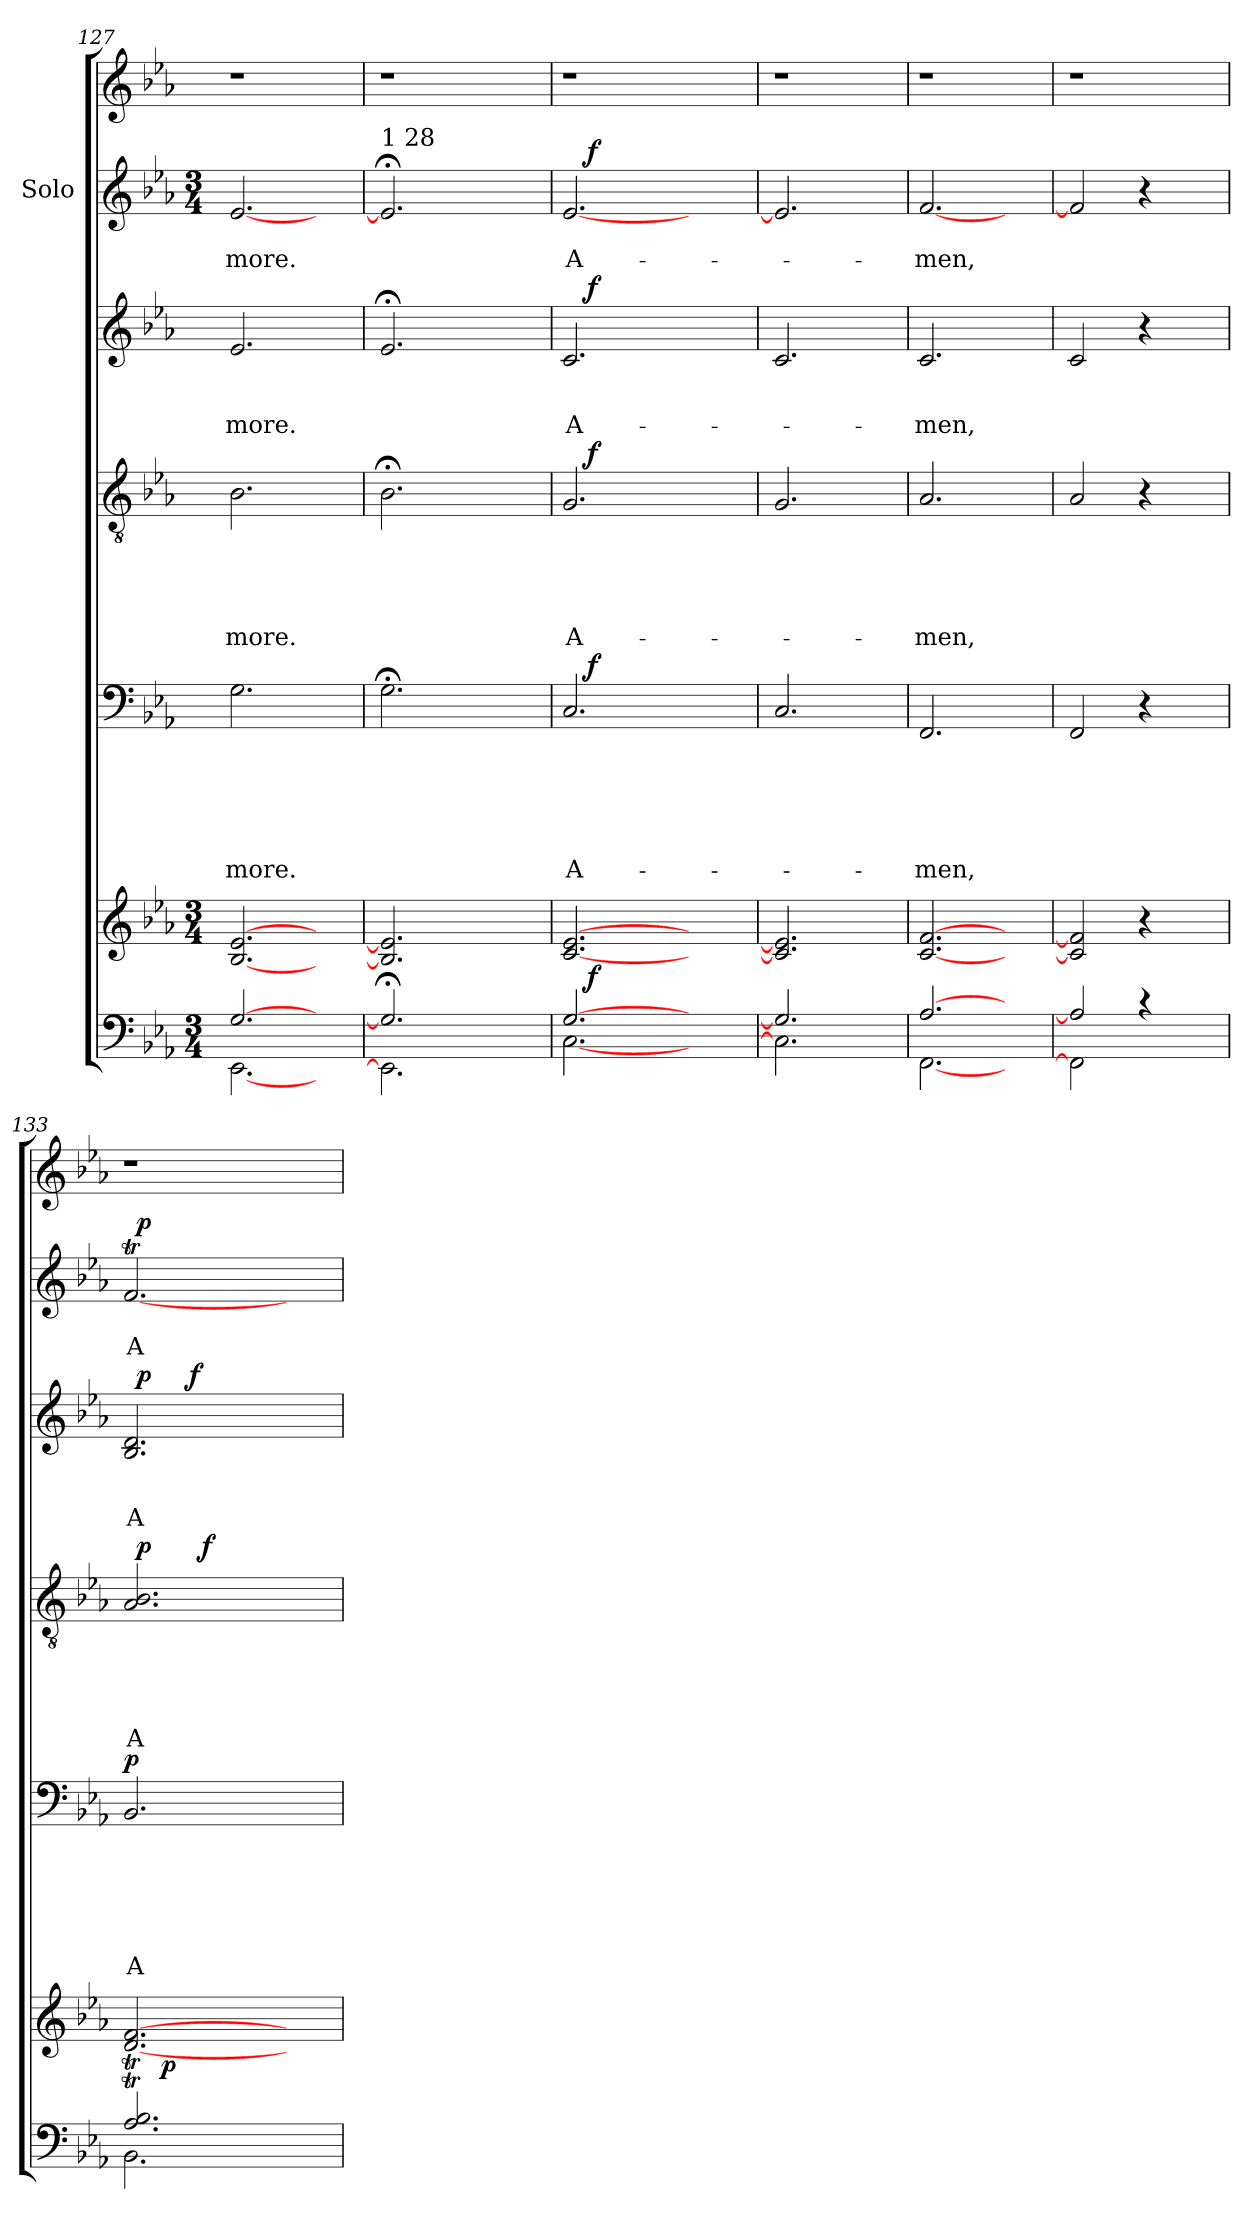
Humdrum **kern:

**kern	**kern	**dynam	**kern	**text	**text	**text	**text	**text	**text	**dynam	**kern	**text	**text	**text	**text	**text	**dynam	**kern	**text	**text	**text	**dynam	**kern	**text	**text	**dynam	**kern
*part7	*part6	*part6	*part5	*part5	*part5	*part5	*part5	*part5	*part5	*part5	*part4	*part4	*part4	*part4	*part4	*part4	*part4	*part3	*part3	*part3	*part3	*part3	*part2	*part2	*part2	*part2	*part1
*staff7	*staff6	*staff6	*staff5	*staff5	*staff5	*staff5	*staff5	*staff5	*staff5	*staff5	*staff4	*staff4	*staff4	*staff4	*staff4	*staff4	*staff4	*staff3	*staff3	*staff3	*staff3	*staff3	*staff2	*staff2	*staff2	*staff2	*staff1
*	*	*	*	*	*	*	*	*	*	*	*	*	*	*	*	*	*	*	*	*	*	*	*I"Solo	*	*	*	*
*clefF4	*clefG2	*	*clefF4	*	*	*	*	*	*	*	*clefGv2	*	*	*	*	*	*	*clefG2	*	*	*	*	*clefG2	*	*	*	*clefG2
*k[b-e-a-]	*k[b-e-a-]	*	*k[b-e-a-]	*	*	*	*	*	*	*	*k[b-e-a-]	*	*	*	*	*	*	*k[b-e-a-]	*	*	*	*	*k[b-e-a-]	*	*	*	*k[b-e-a-]
*E-:	*E-:	*	*E-:	*	*	*	*	*	*	*	*E-:	*	*	*	*	*	*	*E-:	*	*	*	*	*E-:	*	*	*	*E-:
*M3/4	*M3/4	*	*	*	*	*	*	*	*	*	*	*	*	*	*	*	*	*	*	*	*	*	*M3/4	*	*	*	*
=127	=127	=127	=127	=127	=127	=127	=127	=127	=127	=127	=127	=127	=127	=127	=127	=127	=127	=127	=127	=127	=127	=127	=127	=127	=127	=127	=127
*^	*	*	*	*	*	*	*	*	*	*	*	*	*	*	*	*	*	*	*	*	*	*	*	*	*	*	*
!	!	!	!	!	!	!	!	!	!	!LO:LY:b	!	!	!	!	!	!	!LO:LY:b	!	!	!	!	!LO:LY:b	!	!	!	!LO:LY:b	!	!
[<2.G/	[<2.EE-\	[<2.B-/ [<2.e-/	.	2.G\	.	.	.	.	.	more.	.	2.B-\	.	.	.	.	more.	.	2.e-/	.	.	more.	.	[<2.e-/	.	more.	.	1r
4ryy	4ryy	4ryy	.	4ryy	.	.	.	.	.	.	.	4ryy	.	.	.	.	.	.	4ryy	.	.	.	.	4ryy	.	.	.	.
!!LO:LB:g=z
=128	=128	=128	=128	=128	=128	=128	=128	=128	=128	=128	=128	=128	=128	=128	=128	=128	=128	=128	=128	=128	=128	=128	=128	=128	=128	=128	=128	=128
!	!	!	!	!	!	!	!	!	!	!	!	!	!	!	!	!	!	!	!	!	!	!	!	!LO:TX:a:t=1 28	!	!	!	!
2.G;</]	2.EE-\]	2.B-/] 2.e-/]	.	2.G;<\	.	.	.	.	.	.	.	2.B-;<\	.	.	.	.	.	.	2.e-;/	.	.	.	.	2.e-;/]	.	.	.	1r
4ryy	4ryy	4ryy	.	4ryy	.	.	.	.	.	.	.	4ryy	.	.	.	.	.	.	4ryy	.	.	.	.	4ryy	.	.	.	.
=129	=129	=129	=129	=129	=129	=129	=129	=129	=129	=129	=129	=129	=129	=129	=129	=129	=129	=129	=129	=129	=129	=129	=129	=129	=129	=129	=129	=129
!	!	!	!	!	!	!	!	!	!	!LO:LY:b	!	!	!	!	!	!	!LO:LY:b	!	!	!	!	!LO:LY:b	!	!	!	!LO:LY:b	!	!
*	*	*^	*	*^	*	*	*	*	*	*	*	*^	*	*	*	*	*	*	*^	*	*	*	*	*^	*	*	*	*
[>2.G/	[<2.C\	[<2.c/ [>2.e-/	16.ryy	.	2.C/	16.ryy	.	.	.	.	.	A-	.	2.G/	16.ryy	.	.	.	.	A-	.	2.c/	16.ryy	.	.	A-	.	[<2.e-/	16.ryy	.	A-	.	1r
!	!	!	!	!LO:DY:b	!	!	!	!	!	!	!	!	!LO:DY:a	!	!	!	!	!	!	!	!LO:DY:a	!	!	!	!	!	!LO:DY:a	!	!	!	!	!LO:DY:a	!
.	.	.	2ryy	f	.	2ryy	.	.	.	.	.	.	f	.	2ryy	.	.	.	.	.	f	.	2ryy	.	.	.	f	.	2ryy	.	.	f	.
.	.	.	4ryy	.	.	4ryy	.	.	.	.	.	.	.	.	4ryy	.	.	.	.	.	.	.	4ryy	.	.	.	.	.	4ryy	.	.	.	.
4ryy	4ryy	4ryy	.	.	4ryy	.	.	.	.	.	.	.	.	4ryy	.	.	.	.	.	.	.	4ryy	.	.	.	.	.	4ryy	.	.	.	.	.
.	.	.	8ryy	.	.	8ryy	.	.	.	.	.	.	.	.	8ryy	.	.	.	.	.	.	.	8ryy	.	.	.	.	.	8ryy	.	.	.	.
.	.	.	32ryy	.	.	32ryy	.	.	.	.	.	.	.	.	32ryy	.	.	.	.	.	.	.	32ryy	.	.	.	.	.	32ryy	.	.	.	.
*	*	*v	*v	*	*	*	*	*	*	*	*	*	*	*v	*v	*	*	*	*	*	*	*v	*v	*	*	*	*	*v	*v	*	*	*	*
*	*	*	*	*v	*v	*	*	*	*	*	*	*	*	*	*	*	*	*	*	*	*	*	*	*	*	*	*	*	*
=130	=130	=130	=130	=130	=130	=130	=130	=130	=130	=130	=130	=130	=130	=130	=130	=130	=130	=130	=130	=130	=130	=130	=130	=130	=130	=130	=130	=130
2.G/]	2.C\]	2.c/] 2.e-/]	.	2.C/	.	.	.	.	.	.	.	2.G/	.	.	.	.	.	.	2.c/	.	.	.	.	2.e-/]	.	.	.	1r
4ryy	4ryy	4ryy	.	4ryy	.	.	.	.	.	.	.	4ryy	.	.	.	.	.	.	4ryy	.	.	.	.	4ryy	.	.	.	.
=131	=131	=131	=131	=131	=131	=131	=131	=131	=131	=131	=131	=131	=131	=131	=131	=131	=131	=131	=131	=131	=131	=131	=131	=131	=131	=131	=131	=131
!	!	!	!	!	!	!	!	!	!	!LO:LY:b	!	!	!	!	!	!	!LO:LY:b	!	!	!	!	!LO:LY:b	!	!	!	!LO:LY:b	!	!
[>2.A-/	[<2.FF\	[<2.c/ [>2.f/	.	2.FF/	.	.	.	.	.	-men,	.	2.A-/	.	.	.	.	-men,	.	2.c/	.	.	-men,	.	[<2.f/	.	-men,	.	1r
4ryy	4ryy	4ryy	.	4ryy	.	.	.	.	.	.	.	4ryy	.	.	.	.	.	.	4ryy	.	.	.	.	4ryy	.	.	.	.
=132	=132	=132	=132	=132	=132	=132	=132	=132	=132	=132	=132	=132	=132	=132	=132	=132	=132	=132	=132	=132	=132	=132	=132	=132	=132	=132	=132	=132
2A-/]	2FF\]	2c/] 2f/]	.	2FF/	.	.	.	.	.	.	.	2A-/	.	.	.	.	.	.	2c/	.	.	.	.	2f/]	.	.	.	1r
4rc	4ryy	4r	.	4r	.	.	.	.	.	.	.	4r	.	.	.	.	.	.	4r	.	.	.	.	4r	.	.	.	.
4ryy	4ryy	4ryy	.	4ryy	.	.	.	.	.	.	.	4ryy	.	.	.	.	.	.	4ryy	.	.	.	.	4ryy	.	.	.	.
=133	=133	=133	=133	=133	=133	=133	=133	=133	=133	=133	=133	=133	=133	=133	=133	=133	=133	=133	=133	=133	=133	=133	=133	=133	=133	=133	=133	=133
!	!	!	!	!	!	!	!	!	!	!LO:LY:b	!LO:DY:a	!	!	!	!	!	!LO:LY:b	!	!	!	!	!LO:LY:b	!	!	!	!LO:LY:b	!	!
*	*	*^	*	*	*	*	*	*	*	*	*	*^	*	*	*	*	*	*	*^	*	*	*	*	*^	*	*	*	*
*	*	*	*	*	*	*	*	*	*	*	*	*	*	*^	*	*	*	*	*	*	*	*^	*	*	*	*	*	*	*	*	*	*
2.A-/T 2.B-/T	2.BB-\	[<2.d/< [>2.f/<	8ryy	.	2.BB-/	.	.	.	.	.	A-	p	2.A-/< 2.B-/<	32ryy	4ryy	.	.	.	.	A-	.	2.B-/< 2.d/<	32ryy	4ryy	.	.	A-	.	[<2.fT/	32ryy	.	A-	.	1r
!	!	!	!	!	!	!	!	!	!	!	!	!	!	!	!	!	!	!	!	!	!LO:DY:a	!	!	!	!	!	!	!LO:DY:a	!	!	!	!	!LO:DY:a	!
.	.	.	.	.	.	.	.	.	.	.	.	.	.	2ryy	.	.	.	.	.	.	p	.	2ryy	.	.	.	.	p	.	2ryy	.	.	p	.
!	!	!	!	!LO:DY:b	!	!	!	!	!	!	!	!	!	!	!	!	!	!	!	!	!	!	!	!	!	!	!	!	!	!	!	!	!	!
.	.	.	2..ryy	p	.	.	.	.	.	.	.	.	.	.	.	.	.	.	.	.	.	.	.	.	.	.	.	.	.	.	.	.	.	.
!	!	!	!	!	!	!	!	!	!	!	!	!	!	!	!	!	!	!	!	!	!	!	!	!	!	!	!	!LO:DY:a	!	!	!	!	!	!
.	.	.	.	.	.	.	.	.	.	.	.	.	.	.	32ryy	.	.	.	.	.	.	.	.	2.ryy	.	.	.	f	.	.	.	.	.	.
!	!	!	!	!	!	!	!	!	!	!	!	!	!	!	!	!	!	!	!	!	!LO:DY:a	!	!	!	!	!	!	!	!	!	!	!	!	!
.	.	.	.	.	.	.	.	.	.	.	.	.	.	.	2ryy	.	.	.	.	.	f	.	.	.	.	.	.	.	.	.	.	.	.	.
.	.	.	.	.	.	.	.	.	.	.	.	.	.	4...ryy	.	.	.	.	.	.	.	.	4...ryy	.	.	.	.	.	.	4...ryy	.	.	.	.
4ryy	4ryy	4ryy	.	.	4ryy	.	.	.	.	.	.	.	4ryy	.	.	.	.	.	.	.	.	4ryy	.	.	.	.	.	.	4ryy	.	.	.	.	.
.	.	.	.	.	.	.	.	.	.	.	.	.	.	.	8..ryy	.	.	.	.	.	.	.	.	.	.	.	.	.	.	.	.	.	.	.
*v	*v	*	*	*	*	*	*	*	*	*	*	*	*v	*v	*v	*	*	*	*	*	*	*v	*v	*v	*	*	*	*	*v	*v	*	*	*	*
*	*v	*v	*	*	*	*	*	*	*	*	*	*	*	*	*	*	*	*	*	*	*	*	*	*	*	*	*	*
=	=	=	=	=	=	=	=	=	=	=	=	=	=	=	=	=	=	=	=	=	=	=	=	=	=	=	=
*-	*-	*-	*-	*-	*-	*-	*-	*-	*-	*-	*-	*-	*-	*-	*-	*-	*-	*-	*-	*-	*-	*-	*-	*-	*-	*-	*-
